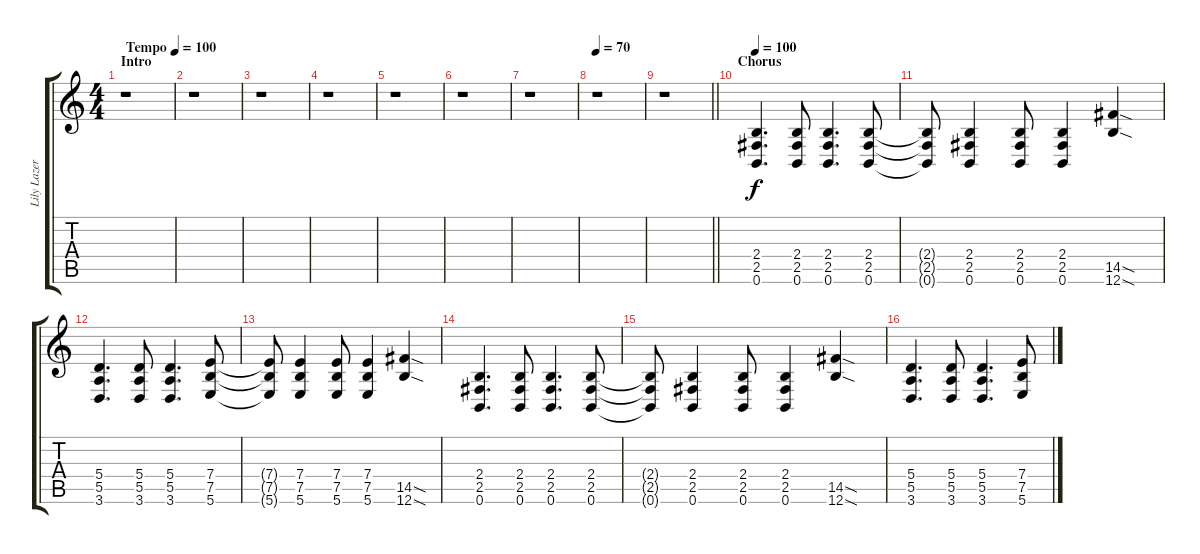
\track ("Lily Lazer (Guitar)" "Lily Lazer") {instrument distortionguitar}
\staff {score tabs}
\tuning (B3 Gb3 D3 A2 E2 B1) {hide}
\ts (4 4)
\section ("" "Intro")
\tempo (100 "Tempo")
\clef g2
\ks c
r.1{dy f instrument distortionguitar} |
r.1 |
r.1 |
r.1 |
r.1 |
r.1 |
r.1 |
\tempo 70
r.1 |
\barLineRight lightlight
r.1 |
\section ("" "Chorus")
\tempo 100
(2.4 2.5 0.6).4{d} (2.4 2.5 0.6).8 (2.4 2.5 0.6).4{d} (2.4 2.5 0.6).8 |
(2.4{t} 2.5{t} 0.6{t}).8 (2.4 2.5 0.6).4 (2.4 2.5 0.6).8 (2.4 2.5 0.6).4 (14.5{sod} 12.6{sod}).4 |
(5.4 5.5 3.6).4{d} (5.4 5.5 3.6).8 (5.4 5.5 3.6).4{d} (7.4 7.5 5.6).8 |
(7.4{t} 7.5{t} 5.6{t}).8 (7.4 7.5 5.6).4 (7.4 7.5 5.6).8 (7.4 7.5 5.6).4 (14.5{sod} 12.6{sod}).4 |
(2.4 2.5 0.6).4{d} (2.4 2.5 0.6).8 (2.4 2.5 0.6).4{d} (2.4 2.5 0.6).8 |
(2.4{t} 2.5{t} 0.6{t}).8 (2.4 2.5 0.6).4 (2.4 2.5 0.6).8 (2.4 2.5 0.6).4 (14.5{sod} 12.6{sod}).4 |
(5.4 5.5 3.6).4{d} (5.4 5.5 3.6).8 (5.4 5.5 3.6).4{d} (7.4 7.5 5.6).8
